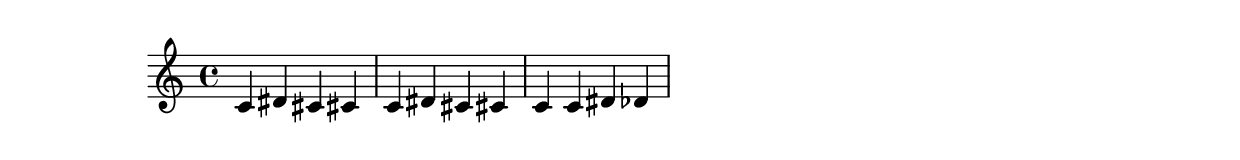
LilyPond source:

%% Do not edit this file; it is auto-generated from LSR http://lsr.dsi.unimi.it
%% This file is in the public domain.
\version "2.11.48"

\header {
  lsrtags = "pitches"

  texidoc = "
In early 20th century works, starting with Schoenberg, Berg and Webern
(the \"Second\" Viennese school), every pitch in the twelve-tone scale
has to be regarded as equal, without any hierarchy such as the
classical (tonal) degrees. Therefore, these composers print one
accidental for each note, even at natural pitches, to emphasize their
new approach to music theory and language.

This snippet shows how to achieve such notation rules. 

"
  doctitle = "Dodecaphonic-style accidentals for each note including naturals"
} % begin verbatim
webernAccidentals = {
  % the 5s are just "a value different from any accidental"
  \set Staff.keySignature = #'((0 . 5) (1 . 5) (2 . 5) (3 . 5)
                               (4 . 5) (5 . 5) (6 . 5))
  \set Staff.extraNatural = ##f
  #(set-accidental-style 'forget)
}

\score {
  {
    \webernAccidentals
    c'4 dis' cis' cis'
    c'4 dis' cis' cis'
    c'4 c' dis' des'
  }
  \layout {
    \context {
    \Staff
    \remove "Key_engraver"
    }
  }
}
